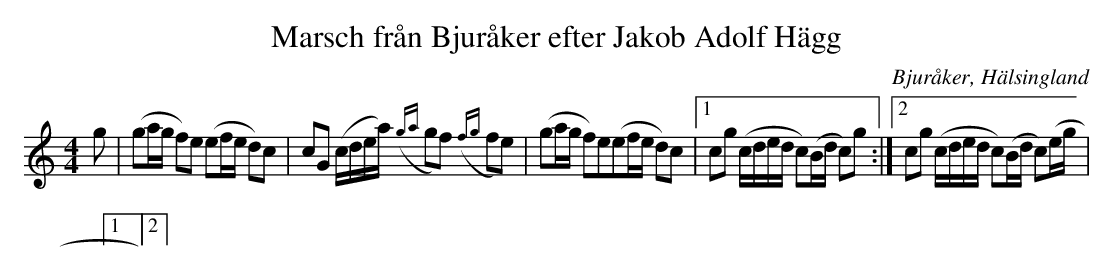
X:1
T: Marsch från Bjuråker efter Jakob Adolf Hägg
O: Bjuråker, Hälsingland
M: 4/4
L: 1/16
K: C
g2|(g2ag f2)e2 (e2fe d2)c2|c2G2 (cdea) ({ga}g2f2) ({fg}f2e2)|(g2ag f2)e2(e2fe d2)c2|1 c2g2 (cded c2)(Bd c2)g2:|2 c2g2 (cded c2)(Bd c2)(eg|
|:|||:|1|2|
